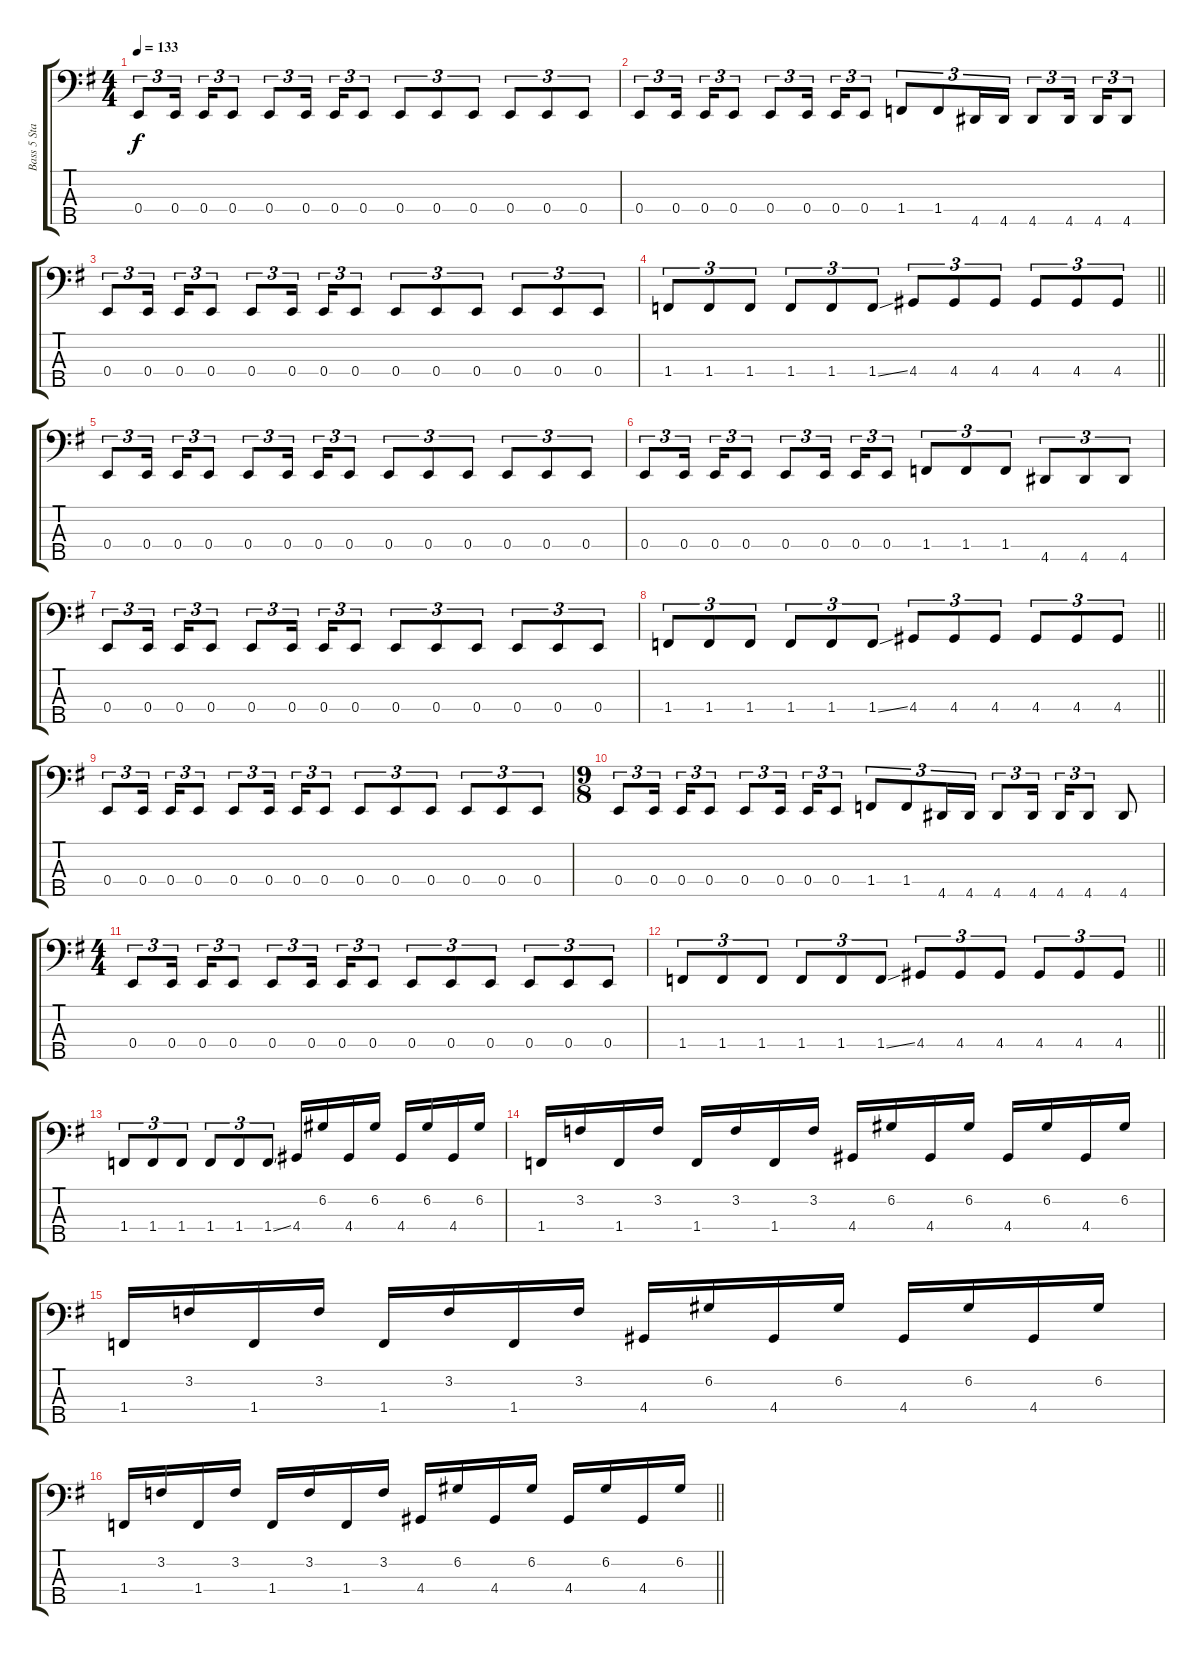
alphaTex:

\track ("Bass 5 Standard" "Bass 5 Sta") {instrument electricbassfinger}
\staff {score tabs}
\tuning (G2 D2 A1 E1 B0) {hide}
\ts (4 4)
\tempo 133
\clef f4
\ks eminor
0.4.8{tu (3 2) dy f} 0.4.16{tu (3 2) beam splitsecondary} 0.4.16{tu (3 2)} 0.4.8{tu (3 2)} 0.4.8{tu (3 2)} 0.4.16{tu (3 2) beam splitsecondary} 0.4.16{tu (3 2)} 0.4.8{tu (3 2)} 0.4.8{tu (3 2)} 0.4.8{tu (3 2)} 0.4.8{tu (3 2)} 0.4.8{tu (3 2)} 0.4.8{tu (3 2)} 0.4.8{tu (3 2)} |
0.4.8{tu (3 2)} 0.4.16{tu (3 2) beam splitsecondary} 0.4.16{tu (3 2)} 0.4.8{tu (3 2)} 0.4.8{tu (3 2)} 0.4.16{tu (3 2) beam splitsecondary} 0.4.16{tu (3 2)} 0.4.8{tu (3 2)} 1.4.8{tu (3 2)} 1.4.8{tu (3 2)} 4.5.16{tu (3 2)} 4.5.16{tu (3 2)} 4.5.8{tu (3 2)} 4.5.16{tu (3 2) beam splitsecondary} 4.5.16{tu (3 2)} 4.5.8{tu (3 2)} |
0.4.8{tu (3 2)} 0.4.16{tu (3 2) beam splitsecondary} 0.4.16{tu (3 2)} 0.4.8{tu (3 2)} 0.4.8{tu (3 2)} 0.4.16{tu (3 2) beam splitsecondary} 0.4.16{tu (3 2)} 0.4.8{tu (3 2)} 0.4.8{tu (3 2)} 0.4.8{tu (3 2)} 0.4.8{tu (3 2)} 0.4.8{tu (3 2)} 0.4.8{tu (3 2)} 0.4.8{tu (3 2)} |
\barLineRight lightlight
1.4.8{tu (3 2)} 1.4.8{tu (3 2)} 1.4.8{tu (3 2)} 1.4.8{tu (3 2)} 1.4.8{tu (3 2)} 1.4{ss}.8{tu (3 2)} 4.4.8{tu (3 2)} 4.4.8{tu (3 2)} 4.4.8{tu (3 2)} 4.4.8{tu (3 2)} 4.4.8{tu (3 2)} 4.4.8{tu (3 2)} |
0.4.8{tu (3 2)} 0.4.16{tu (3 2) beam splitsecondary} 0.4.16{tu (3 2)} 0.4.8{tu (3 2)} 0.4.8{tu (3 2)} 0.4.16{tu (3 2) beam splitsecondary} 0.4.16{tu (3 2)} 0.4.8{tu (3 2)} 0.4.8{tu (3 2)} 0.4.8{tu (3 2)} 0.4.8{tu (3 2)} 0.4.8{tu (3 2)} 0.4.8{tu (3 2)} 0.4.8{tu (3 2)} |
0.4.8{tu (3 2)} 0.4.16{tu (3 2) beam splitsecondary} 0.4.16{tu (3 2)} 0.4.8{tu (3 2)} 0.4.8{tu (3 2)} 0.4.16{tu (3 2) beam splitsecondary} 0.4.16{tu (3 2)} 0.4.8{tu (3 2)} 1.4.8{tu (3 2)} 1.4.8{tu (3 2)} 1.4.8{tu (3 2)} 4.5.8{tu (3 2)} 4.5.8{tu (3 2)} 4.5.8{tu (3 2)} |
0.4.8{tu (3 2)} 0.4.16{tu (3 2) beam splitsecondary} 0.4.16{tu (3 2)} 0.4.8{tu (3 2)} 0.4.8{tu (3 2)} 0.4.16{tu (3 2) beam splitsecondary} 0.4.16{tu (3 2)} 0.4.8{tu (3 2)} 0.4.8{tu (3 2)} 0.4.8{tu (3 2)} 0.4.8{tu (3 2)} 0.4.8{tu (3 2)} 0.4.8{tu (3 2)} 0.4.8{tu (3 2)} |
\barLineRight lightlight
1.4.8{tu (3 2)} 1.4.8{tu (3 2)} 1.4.8{tu (3 2)} 1.4.8{tu (3 2)} 1.4.8{tu (3 2)} 1.4{ss}.8{tu (3 2)} 4.4.8{tu (3 2)} 4.4.8{tu (3 2)} 4.4.8{tu (3 2)} 4.4.8{tu (3 2)} 4.4.8{tu (3 2)} 4.4.8{tu (3 2)} |
0.4.8{tu (3 2)} 0.4.16{tu (3 2) beam splitsecondary} 0.4.16{tu (3 2)} 0.4.8{tu (3 2)} 0.4.8{tu (3 2)} 0.4.16{tu (3 2) beam splitsecondary} 0.4.16{tu (3 2)} 0.4.8{tu (3 2)} 0.4.8{tu (3 2)} 0.4.8{tu (3 2)} 0.4.8{tu (3 2)} 0.4.8{tu (3 2)} 0.4.8{tu (3 2)} 0.4.8{tu (3 2)} |
\ts (9 8)
0.4.8{tu (3 2)} 0.4.16{tu (3 2) beam splitsecondary} 0.4.16{tu (3 2)} 0.4.8{tu (3 2)} 0.4.8{tu (3 2)} 0.4.16{tu (3 2)} 0.4.16{tu (3 2)} 0.4.8{tu (3 2)} 1.4.8{tu (3 2)} 1.4.8{tu (3 2)} 4.5.16{tu (3 2)} 4.5.16{tu (3 2)} 4.5.8{tu (3 2)} 4.5.16{tu (3 2) beam splitsecondary} 4.5.16{tu (3 2)} 4.5.8{tu (3 2)} 4.5.8 |
\ts (4 4)
0.4.8{tu (3 2)} 0.4.16{tu (3 2) beam splitsecondary} 0.4.16{tu (3 2)} 0.4.8{tu (3 2)} 0.4.8{tu (3 2)} 0.4.16{tu (3 2) beam splitsecondary} 0.4.16{tu (3 2)} 0.4.8{tu (3 2)} 0.4.8{tu (3 2)} 0.4.8{tu (3 2)} 0.4.8{tu (3 2)} 0.4.8{tu (3 2)} 0.4.8{tu (3 2)} 0.4.8{tu (3 2)} |
\barLineRight lightlight
1.4.8{tu (3 2)} 1.4.8{tu (3 2)} 1.4.8{tu (3 2)} 1.4.8{tu (3 2)} 1.4.8{tu (3 2)} 1.4{ss}.8{tu (3 2)} 4.4.8{tu (3 2)} 4.4.8{tu (3 2)} 4.4.8{tu (3 2)} 4.4.8{tu (3 2)} 4.4.8{tu (3 2)} 4.4.8{tu (3 2)} |
\section ("" "")
1.4.8{tu (3 2)} 1.4.8{tu (3 2)} 1.4.8{tu (3 2)} 1.4.8{tu (3 2)} 1.4.8{tu (3 2)} 1.4{ss}.8{tu (3 2)} 4.4.16 6.2.16 4.4.16 6.2.16 4.4.16 6.2.16 4.4.16 6.2.16 |
1.4.16 3.2.16 1.4.16 3.2.16 1.4.16 3.2.16 1.4.16 3.2.16 4.4.16 6.2.16 4.4.16 6.2.16 4.4.16 6.2.16 4.4.16 6.2.16 |
1.4.16 3.2.16 1.4.16 3.2.16 1.4.16 3.2.16 1.4.16 3.2.16 4.4.16 6.2.16 4.4.16 6.2.16 4.4.16 6.2.16 4.4.16 6.2.16 |
\barLineRight lightlight
1.4.16 3.2.16 1.4.16 3.2.16 1.4.16 3.2.16 1.4.16 3.2.16 4.4.16 6.2.16 4.4.16 6.2.16 4.4.16 6.2.16 4.4.16 6.2.16
